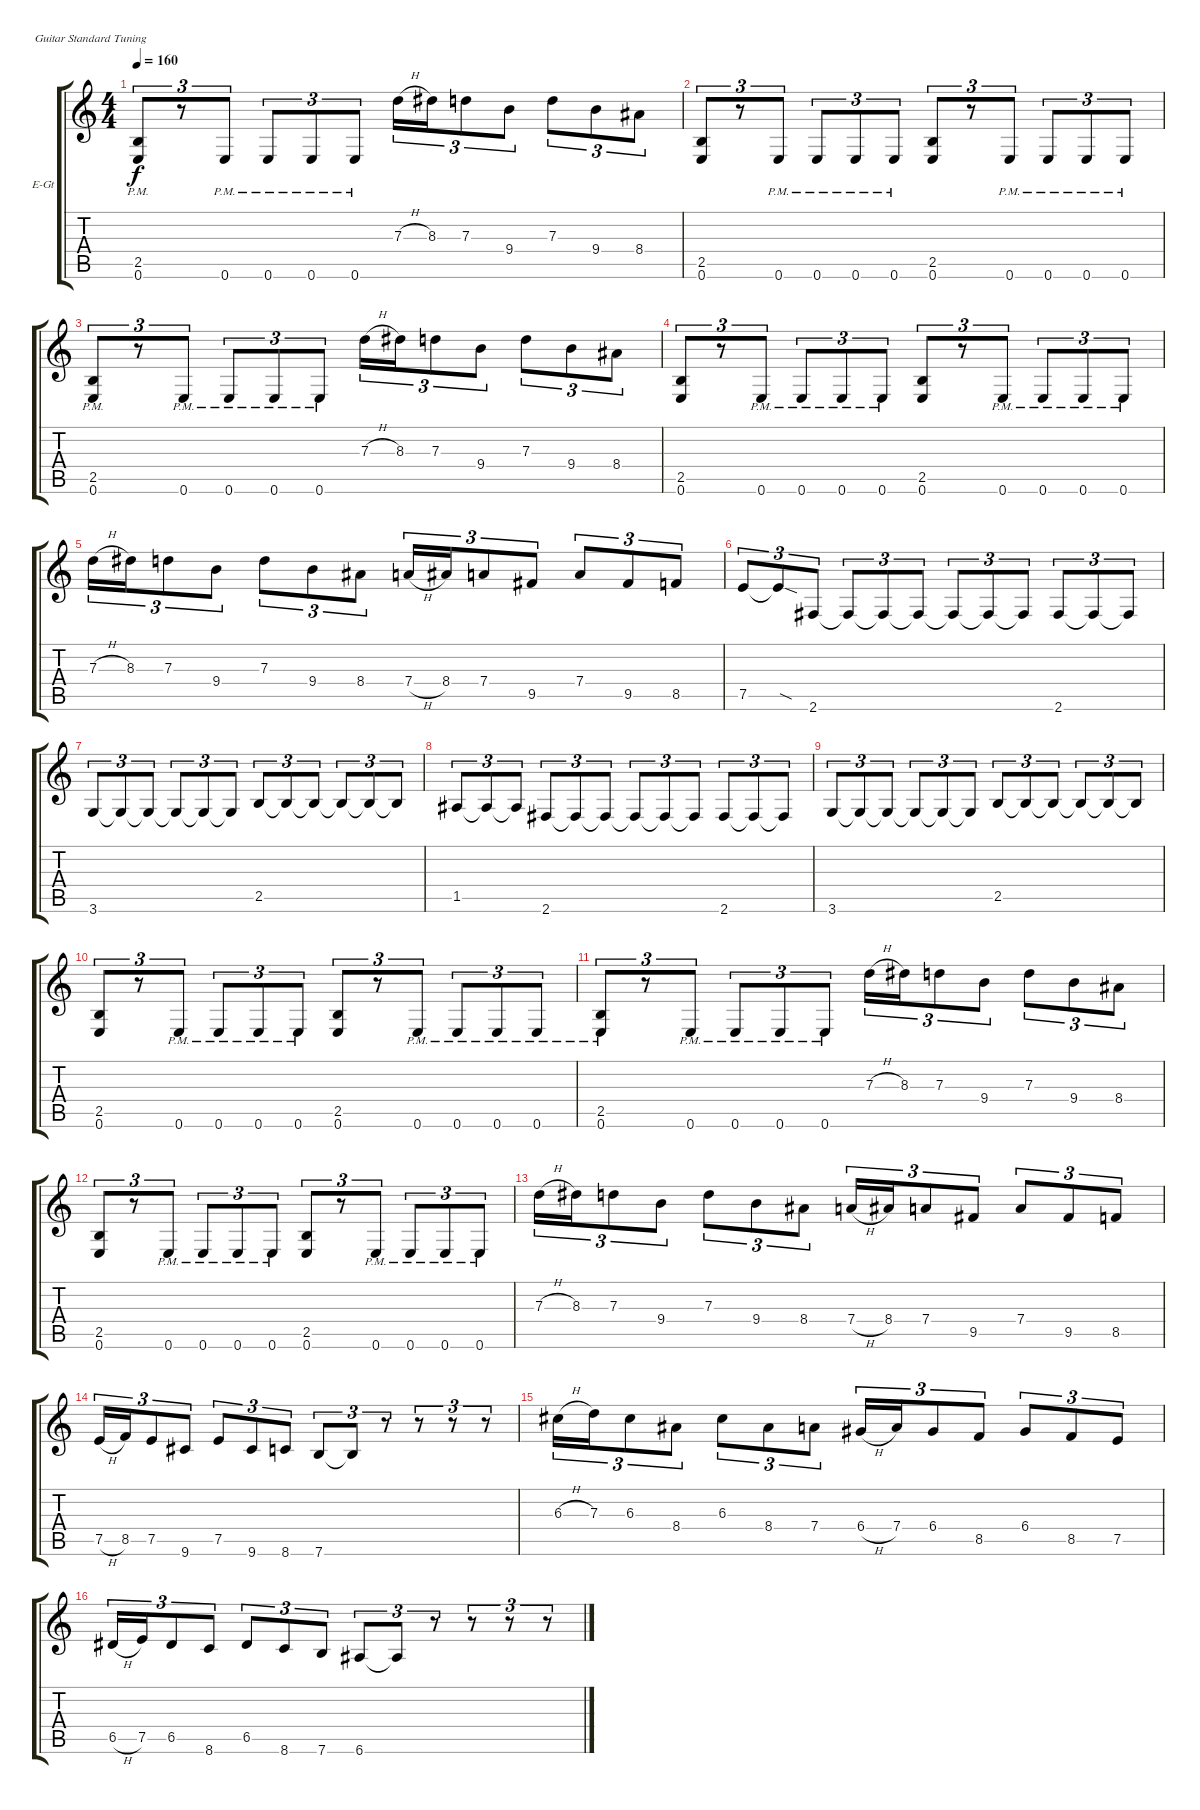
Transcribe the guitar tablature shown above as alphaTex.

\defaultSystemsLayout 4
\bracketExtendMode groupsimilarinstruments
\firstSystemTrackNameOrientation horizontal
\otherSystemsTrackNameOrientation horizontal
\track ("Lead Guitar" "E-Gt") {instrument distortionguitar}
\staff {score tabs}
\tuning (E4 B3 G3 D3 A2 E2)
\ts (4 4)
\tempo 160
\clef g2
\ks c
(0.6{pm} 2.5).8{tu (3 2) dy f} r.8{tu (3 2)} 0.6{pm}.8{tu (3 2)} 0.6{pm}.8{tu (3 2)} 0.6{pm}.8{tu (3 2)} 0.6{pm}.8{tu (3 2)} 7.3{h}.16{tu (3 2)} 8.3.16{tu (3 2)} 7.3.8{tu (3 2)} 9.4.8{tu (3 2)} 7.3.8{tu (3 2)} 9.4.8{tu (3 2)} 8.4.8{tu (3 2)} |
(0.6 2.5).8{tu (3 2)} r.8{tu (3 2)} 0.6{pm}.8{tu (3 2)} 0.6{pm}.8{tu (3 2)} 0.6{pm}.8{tu (3 2)} 0.6{pm}.8{tu (3 2)} (0.6 2.5).8{tu (3 2)} r.8{tu (3 2)} 0.6{pm}.8{tu (3 2)} 0.6{pm}.8{tu (3 2)} 0.6{pm}.8{tu (3 2)} 0.6{pm}.8{tu (3 2)} |
(0.6{pm} 2.5).8{tu (3 2)} r.8{tu (3 2)} 0.6{pm}.8{tu (3 2)} 0.6{pm}.8{tu (3 2)} 0.6{pm}.8{tu (3 2)} 0.6{pm}.8{tu (3 2)} 7.3{h}.16{tu (3 2)} 8.3.16{tu (3 2)} 7.3.8{tu (3 2)} 9.4.8{tu (3 2)} 7.3.8{tu (3 2)} 9.4.8{tu (3 2)} 8.4.8{tu (3 2)} |
(0.6 2.5).8{tu (3 2)} r.8{tu (3 2)} 0.6{pm}.8{tu (3 2)} 0.6{pm}.8{tu (3 2)} 0.6{pm}.8{tu (3 2)} 0.6{pm}.8{tu (3 2)} (0.6 2.5).8{tu (3 2)} r.8{tu (3 2)} 0.6{pm}.8{tu (3 2)} 0.6{pm}.8{tu (3 2)} 0.6{pm}.8{tu (3 2)} 0.6{pm}.8{tu (3 2)} |
7.3{h}.16{tu (3 2)} 8.3.16{tu (3 2)} 7.3.8{tu (3 2)} 9.4.8{tu (3 2)} 7.3.8{tu (3 2)} 9.4.8{tu (3 2)} 8.4.8{tu (3 2)} 7.4{h}.16{tu (3 2)} 8.4.16{tu (3 2)} 7.4.8{tu (3 2)} 9.5.8{tu (3 2)} 7.4.8{tu (3 2)} 9.5.8{tu (3 2)} 8.5.8{tu (3 2)} |
7.5.8{tu (3 2)} 7.5{sod t}.8{tu (3 2)} 2.6.8{tu (3 2)} 2.6{t}.8{tu (3 2)} 2.6{t}.8{tu (3 2)} 2.6{t}.8{tu (3 2)} 2.6{t}.8{tu (3 2)} 2.6{t}.8{tu (3 2)} 2.6{t}.8{tu (3 2)} 2.6.8{tu (3 2)} 2.6{t}.8{tu (3 2)} 2.6{t}.8{tu (3 2)} |
3.6.8{tu (3 2)} 3.6{t}.8{tu (3 2)} 3.6{t}.8{tu (3 2)} 3.6{t}.8{tu (3 2)} 3.6{t}.8{tu (3 2)} 3.6{t}.8{tu (3 2)} 2.5.8{tu (3 2)} 2.5{t}.8{tu (3 2)} 2.5{t}.8{tu (3 2)} 2.5{t}.8{tu (3 2)} 2.5{t}.8{tu (3 2)} 2.5{t}.8{tu (3 2)} |
1.5.8{tu (3 2)} 1.5{t}.8{tu (3 2)} 1.5{t}.8{tu (3 2)} 2.6.8{tu (3 2)} 2.6{t}.8{tu (3 2)} 2.6{t}.8{tu (3 2)} 2.6{t}.8{tu (3 2)} 2.6{t}.8{tu (3 2)} 2.6{t}.8{tu (3 2)} 2.6.8{tu (3 2)} 2.6{t}.8{tu (3 2)} 2.6{t}.8{tu (3 2)} |
3.6.8{tu (3 2)} 3.6{t}.8{tu (3 2)} 3.6{t}.8{tu (3 2)} 3.6{t}.8{tu (3 2)} 3.6{t}.8{tu (3 2)} 3.6{t}.8{tu (3 2)} 2.5.8{tu (3 2)} 2.5{t}.8{tu (3 2)} 2.5{t}.8{tu (3 2)} 2.5{t}.8{tu (3 2)} 2.5{t}.8{tu (3 2)} 2.5{t}.8{tu (3 2)} |
(0.6 2.5).8{tu (3 2)} r.8{tu (3 2)} 0.6{pm}.8{tu (3 2)} 0.6{pm}.8{tu (3 2)} 0.6{pm}.8{tu (3 2)} 0.6{pm}.8{tu (3 2)} (0.6 2.5).8{tu (3 2)} r.8{tu (3 2)} 0.6{pm}.8{tu (3 2)} 0.6{pm}.8{tu (3 2)} 0.6{pm}.8{tu (3 2)} 0.6{pm}.8{tu (3 2)} |
(0.6{pm} 2.5).8{tu (3 2)} r.8{tu (3 2)} 0.6{pm}.8{tu (3 2)} 0.6{pm}.8{tu (3 2)} 0.6{pm}.8{tu (3 2)} 0.6{pm}.8{tu (3 2)} 7.3{h}.16{tu (3 2)} 8.3.16{tu (3 2)} 7.3.8{tu (3 2)} 9.4.8{tu (3 2)} 7.3.8{tu (3 2)} 9.4.8{tu (3 2)} 8.4.8{tu (3 2)} |
(0.6 2.5).8{tu (3 2)} r.8{tu (3 2)} 0.6{pm}.8{tu (3 2)} 0.6{pm}.8{tu (3 2)} 0.6{pm}.8{tu (3 2)} 0.6{pm}.8{tu (3 2)} (0.6 2.5).8{tu (3 2)} r.8{tu (3 2)} 0.6{pm}.8{tu (3 2)} 0.6{pm}.8{tu (3 2)} 0.6{pm}.8{tu (3 2)} 0.6{pm}.8{tu (3 2)} |
7.3{h}.16{tu (3 2)} 8.3.16{tu (3 2)} 7.3.8{tu (3 2)} 9.4.8{tu (3 2)} 7.3.8{tu (3 2)} 9.4.8{tu (3 2)} 8.4.8{tu (3 2)} 7.4{h}.16{tu (3 2)} 8.4.16{tu (3 2)} 7.4.8{tu (3 2)} 9.5.8{tu (3 2)} 7.4.8{tu (3 2)} 9.5.8{tu (3 2)} 8.5.8{tu (3 2)} |
7.5{h}.16{tu (3 2)} 8.5.16{tu (3 2)} 7.5.8{tu (3 2)} 9.6.8{tu (3 2)} 7.5.8{tu (3 2)} 9.6.8{tu (3 2)} 8.6.8{tu (3 2)} 7.6.8{tu (3 2)} 7.6{t}.8{tu (3 2)} r.8{tu (3 2)} r.8{tu (3 2)} r.8{tu (3 2)} r.8{tu (3 2)} |
6.3{h}.16{tu (3 2)} 7.3.16{tu (3 2)} 6.3.8{tu (3 2)} 8.4.8{tu (3 2)} 6.3.8{tu (3 2)} 8.4.8{tu (3 2)} 7.4.8{tu (3 2)} 6.4{h}.16{tu (3 2)} 7.4.16{tu (3 2)} 6.4.8{tu (3 2)} 8.5.8{tu (3 2)} 6.4.8{tu (3 2)} 8.5.8{tu (3 2)} 7.5.8{tu (3 2)} |
6.5{h}.16{tu (3 2)} 7.5.16{tu (3 2)} 6.5.8{tu (3 2)} 8.6.8{tu (3 2)} 6.5.8{tu (3 2)} 8.6.8{tu (3 2)} 7.6.8{tu (3 2)} 6.6.8{tu (3 2)} 6.6{t}.8{tu (3 2)} r.8{tu (3 2)} r.8{tu (3 2)} r.8{tu (3 2)} r.8{tu (3 2)}
